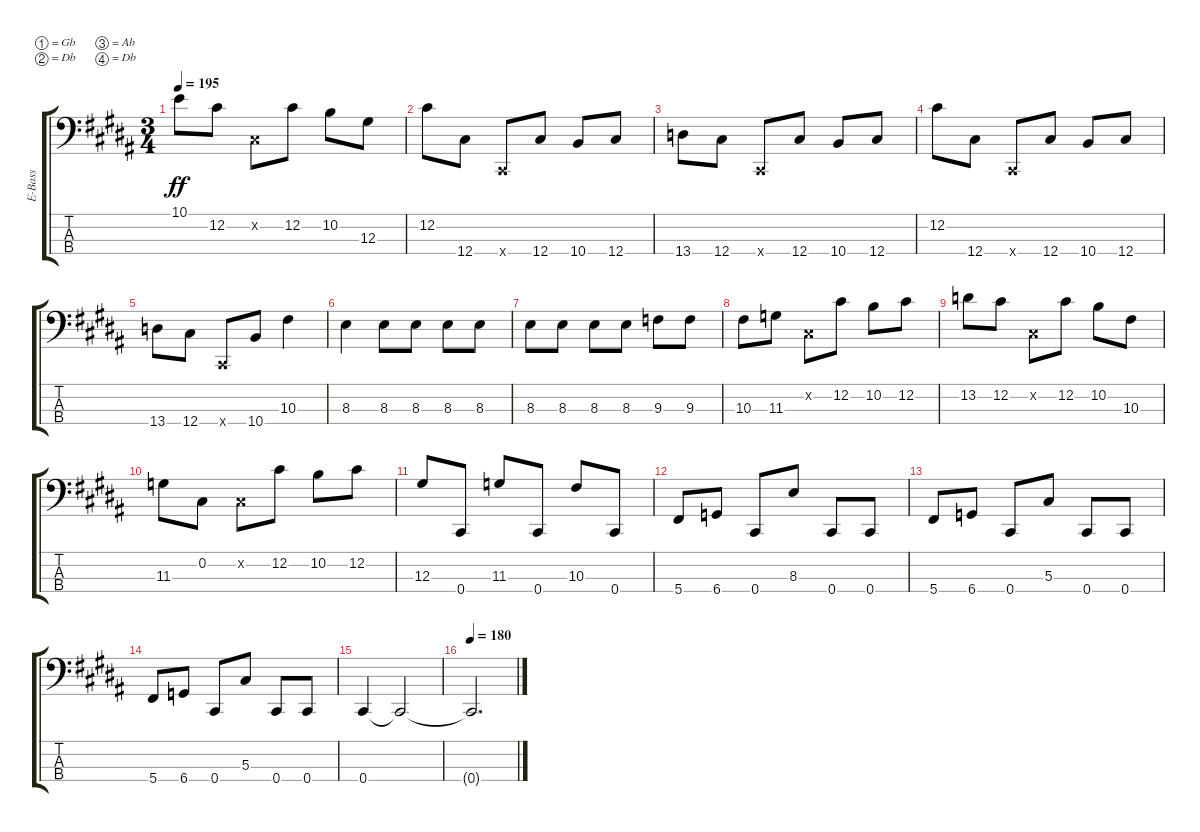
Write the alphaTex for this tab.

\bracketExtendMode groupsimilarinstruments
\otherSystemsTrackNameOrientation horizontal
\track ("Electric Bass" "E-Bass") {instrument electricbassfinger}
\staff {score tabs}
\tuning (Gb2 Db2 Ab1 Db1)
\ts (3 4)
\tempo 195
\clef f4
\ks b
10.1{acc forcenatural}.8{dy ff beam Down} 12.2{acc forcenatural}.8{beam Down} 0.2{x acc forcenatural}.8{beam Down} 12.2{acc forcenatural}.8{beam Down} 10.2{acc forcenatural}.8{beam Down} 12.3{acc forcenatural}.8{beam Down} |
12.2{acc forcenatural}.8{beam Down} 12.4{acc forcenatural}.8{beam Down} 0.4{x acc forcenatural}.8{beam Up} 12.4{acc forcenatural}.8{beam Up} 10.4{acc forcenatural}.8{beam Up} 12.4{acc forcenatural}.8{beam Up} |
13.4{acc b}.8{beam Down} 12.4{acc forcenatural}.8{beam Down} 0.4{x acc forcenatural}.8{beam Up} 12.4{acc forcenatural}.8{beam Up} 10.4{acc forcenatural}.8{beam Up} 12.4{acc forcenatural}.8{beam Up} |
12.2{acc forcenatural}.8{beam Down} 12.4{acc forcenatural}.8{beam Down} 0.4{x acc forcenatural}.8{beam Up} 12.4{acc forcenatural}.8{beam Up} 10.4{acc forcenatural}.8{beam Up} 12.4{acc forcenatural}.8{beam Up} |
13.4{acc b}.8{beam Down} 12.4{acc forcenatural}.8{beam Down} 0.4{x acc forcenatural}.8{beam Up} 10.4{acc forcenatural}.8{beam Up} 10.3{acc forcenatural}.4{beam Down} |
8.3{acc forcenatural}.4{beam Down} 8.3{acc forcenatural}.8{beam Down} 8.3{acc forcenatural}.8{beam Down} 8.3{acc forcenatural}.8{beam Down} 8.3{acc forcenatural}.8{beam Down} |
8.3{acc forcenatural}.8{beam Down} 8.3{acc forcenatural}.8{beam Down} 8.3{acc forcenatural}.8{beam Down} 8.3{acc forcenatural}.8{beam Down} 9.3{acc b}.8{beam Down} 9.3{acc b}.8{beam Down} |
10.3{acc forcenatural}.8{beam Down} 11.3{acc b}.8{beam Down} 0.2{x acc forcenatural}.8{beam Down} 12.2{acc forcenatural}.8{beam Down} 10.2{acc forcenatural}.8{beam Down} 12.2{acc forcenatural}.8{beam Down} |
13.2{acc b}.8{beam Down} 12.2{acc forcenatural}.8{beam Down} 0.2{x acc forcenatural}.8{beam Down} 12.2{acc forcenatural}.8{beam Down} 10.2{acc forcenatural}.8{beam Down} 10.3{acc forcenatural}.8{beam Down} |
11.3{acc b}.8{beam Down} 0.2{acc forcenatural}.8{beam Down} 0.2{x acc forcenatural}.8{beam Down} 12.2{acc forcenatural}.8{beam Down} 10.2{acc forcenatural}.8{beam Down} 12.2{acc forcenatural}.8{beam Down} |
12.3{acc forcenatural}.8{beam Up} 0.4{acc forcenatural}.8{beam Up} 11.3{acc b}.8{beam Up} 0.4{acc forcenatural}.8{beam Up} 10.3{acc forcenatural}.8{beam Up} 0.4{acc forcenatural}.8{beam Up} |
5.4{acc forcenatural}.8{beam Up} 6.4{acc b}.8{beam Up} 0.4{acc forcenatural}.8{beam Up} 8.3{acc forcenatural}.8{beam Up} 0.4{acc forcenatural}.8{beam Up} 0.4{acc forcenatural}.8{beam Up} |
5.4{acc forcenatural}.8{beam Up} 6.4{acc b}.8{beam Up} 0.4{acc forcenatural}.8{beam Up} 5.3{acc forcenatural}.8{beam Up} 0.4{acc forcenatural}.8{beam Up} 0.4{acc forcenatural}.8{beam Up} |
5.4{acc forcenatural}.8{beam Up} 6.4{acc b}.8{beam Up} 0.4{acc forcenatural}.8{beam Up} 5.3{acc forcenatural}.8{beam Up} 0.4{acc forcenatural}.8{beam Up} 0.4{acc forcenatural}.8{beam Up} |
0.4{acc forcenatural}.4{beam Up} 0.4{t acc forcenatural}.2{beam Up} |
\tempo 180
0.4{t acc forcenatural}.2{d beam Up}
